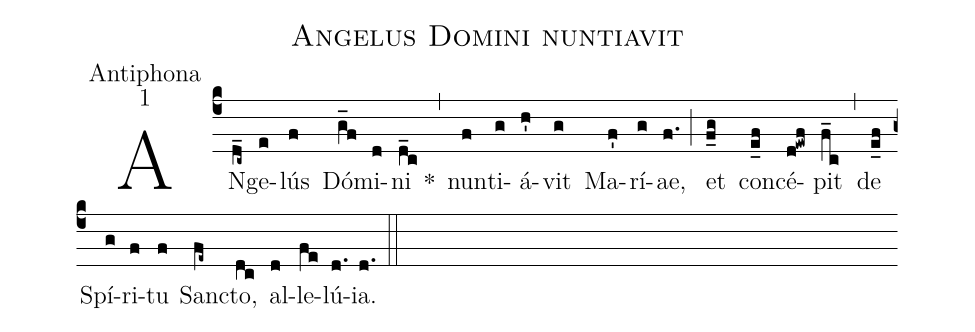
name:Angelus Domini nuntiavit;
office-part:Antiphona;
mode:1;
%%
(c4) AN(d_c~)ge(e)lús(f) Dó(g_f)mi(d)ni(d_c) *(,) nun(f)ti(g)á(h')vit(g) Ma(f')rí(g)ae,(f.) (;) et(f_g) con(e_f)cé(d!ewf)pit(f_c) (,) de(e_f) Spí(g)ri(f)tu(f) San(fe~)cto,(dc) al(d)le(fe)lú(d.)ia.(d.) (::)
